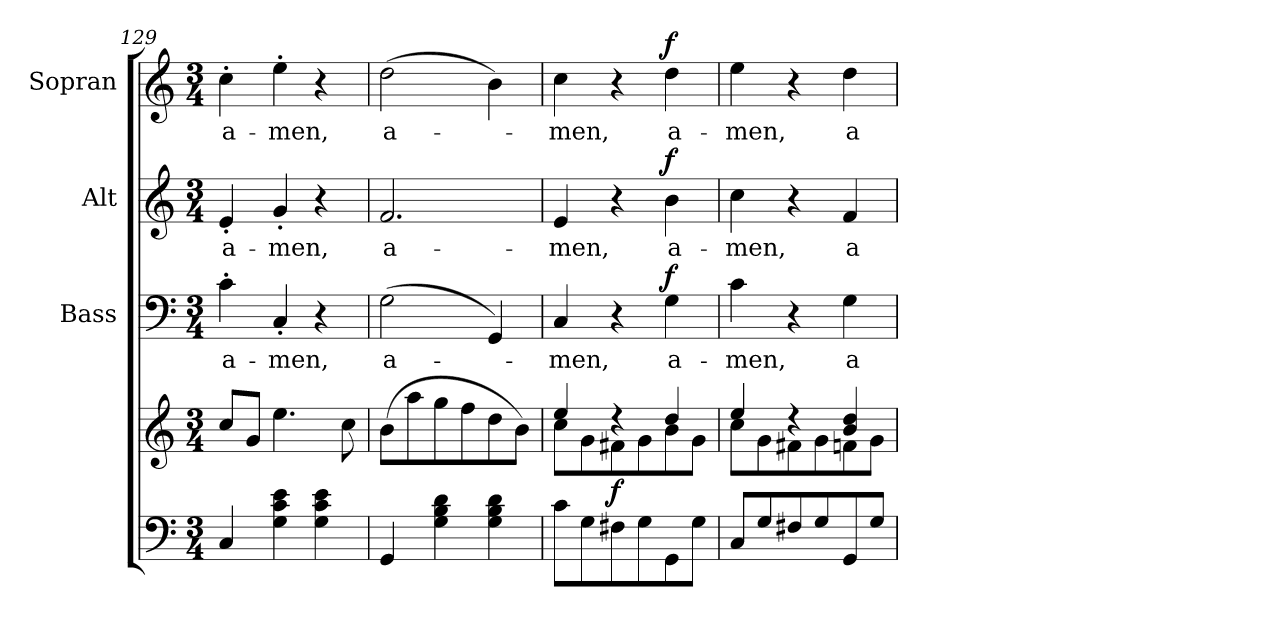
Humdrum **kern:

**kern	**kern	**dynam	**kern	**text	**dynam	**kern	**text	**dynam	**kern	**text	**dynam
*part4	*part4	*part4	*part3	*part3	*part3	*part2	*part2	*part2	*part1	*part1	*part1
*staff5	*staff4	*staff4/5	*staff3	*staff3	*staff3	*staff2	*staff2	*staff2	*staff1	*staff1	*staff1
*	*	*	*I"Bass	*	*	*I"Alt	*	*	*I"Sopran	*	*
*	*	*	*I'B.	*	*	*I'A.	*	*	*I'S.	*	*
!!LO:LB:g=z
*clefF4	*clefG2	*	*clefF4	*	*	*clefG2	*	*	*clefG2	*	*
*k[]	*k[]	*	*k[]	*	*	*k[]	*	*	*k[]	*	*
*C:	*C:	*	*C:	*	*	*C:	*	*	*C:	*	*
*M3/4	*M3/4	*	*M3/4	*	*	*M3/4	*	*	*M3/4	*	*
=129	=129	=129	=129	=129	=129	=129	=129	=129	=129	=129	=129
!	!	!	!	!LO:LY:b	!	!	!LO:LY:b	!	!	!LO:LY:b	!
4C/	8cc/L	.	4c'>\	a-	.	4e'</	a-	.	4cc'>\	a-	.
.	8g/J	.	.	.	.	.	.	.	.	.	.
!	!	!	!	!LO:LY:b	!	!	!LO:LY:b	!	!	!LO:LY:b	!
4G\ 4c\ 4e\	4.ee\	.	4C'</	-men,	.	4g'</	-men,	.	4ee'>\	-men,	.
4G\ 4c\ 4e\	.	.	4r	.	.	4r	.	.	4r	.	.
.	8cc\	.	.	.	.	.	.	.	.	.	.
=130	=130	=130	=130	=130	=130	=130	=130	=130	=130	=130	=130
!	!	!	!	!LO:LY:b	!	!	!LO:LY:b	!	!	!LO:LY:b	!
4GG/	(>8b\L	.	(>2G\	a-	.	2.f/	a-	.	(>2dd\	a-	.
.	8aa\	.	.	.	.	.	.	.	.	.	.
4G\ 4B\ 4d\	8gg\	.	.	.	.	.	.	.	.	.	.
.	8ff\	.	.	.	.	.	.	.	.	.	.
4G\ 4B\ 4d\	8dd\	.	4GG/)	.	.	.	.	.	4b\)	.	.
.	8b\J)	.	.	.	.	.	.	.	.	.	.
=131	=131	=131	=131	=131	=131	=131	=131	=131	=131	=131	=131
*	*^	*	*	*	*	*	*	*	*	*	*
!	!	!	!	!	!LO:LY:b	!	!	!LO:LY:b	!	!	!LO:LY:b	!
8c\L	4ee/	8cc\L	.	4C/	-men,	.	4e/	-men,	.	4cc\	-men,	.
8G\	.	8g\	.	.	.	.	.	.	.	.	.	.
!	!	!	!LO:DY:b	!	!	!	!	!	!	!	!	!
8F#X\	4rdd	8f#X\	f	4r	.	.	4r	.	.	4r	.	.
8G\	.	8g\	.	.	.	.	.	.	.	.	.	.
!	!	!	!	!	!LO:LY:b	!LO:DY:a	!	!LO:LY:b	!LO:DY:a	!	!LO:LY:b	!LO:DY:a
8GG\	4dd/	8b\	.	4G\	a-	f	4b\	a-	f	4dd\	a-	f
8G\J	.	8g\J	.	.	.	.	.	.	.	.	.	.
=132	=132	=132	=132	=132	=132	=132	=132	=132	=132	=132	=132	=132
!	!	!	!	!	!LO:LY:b	!	!	!LO:LY:b	!	!	!LO:LY:b	!
8C/L	4ee/	8cc\L	.	4c\	-men,	.	4cc\	-men,	.	4ee\	-men,	.
8G/	.	8g\	.	.	.	.	.	.	.	.	.	.
8F#X/	4rdd	8f#X\	.	4r	.	.	4r	.	.	4r	.	.
8G/	.	8g\	.	.	.	.	.	.	.	.	.	.
!	!	!	!	!	!LO:LY:b	!	!	!LO:LY:b	!	!	!LO:LY:b	!
8GG/	4b/ 4dd/	8fn\	.	4G\	a-	.	4f/	a-	.	4dd\	a-	.
8G/J	.	8g\J	.	.	.	.	.	.	.	.	.	.
*	*v	*v	*	*	*	*	*	*	*	*	*	*
=	=	=	=	=	=	=	=	=	=	=	=
*-	*-	*-	*-	*-	*-	*-	*-	*-	*-	*-	*-
